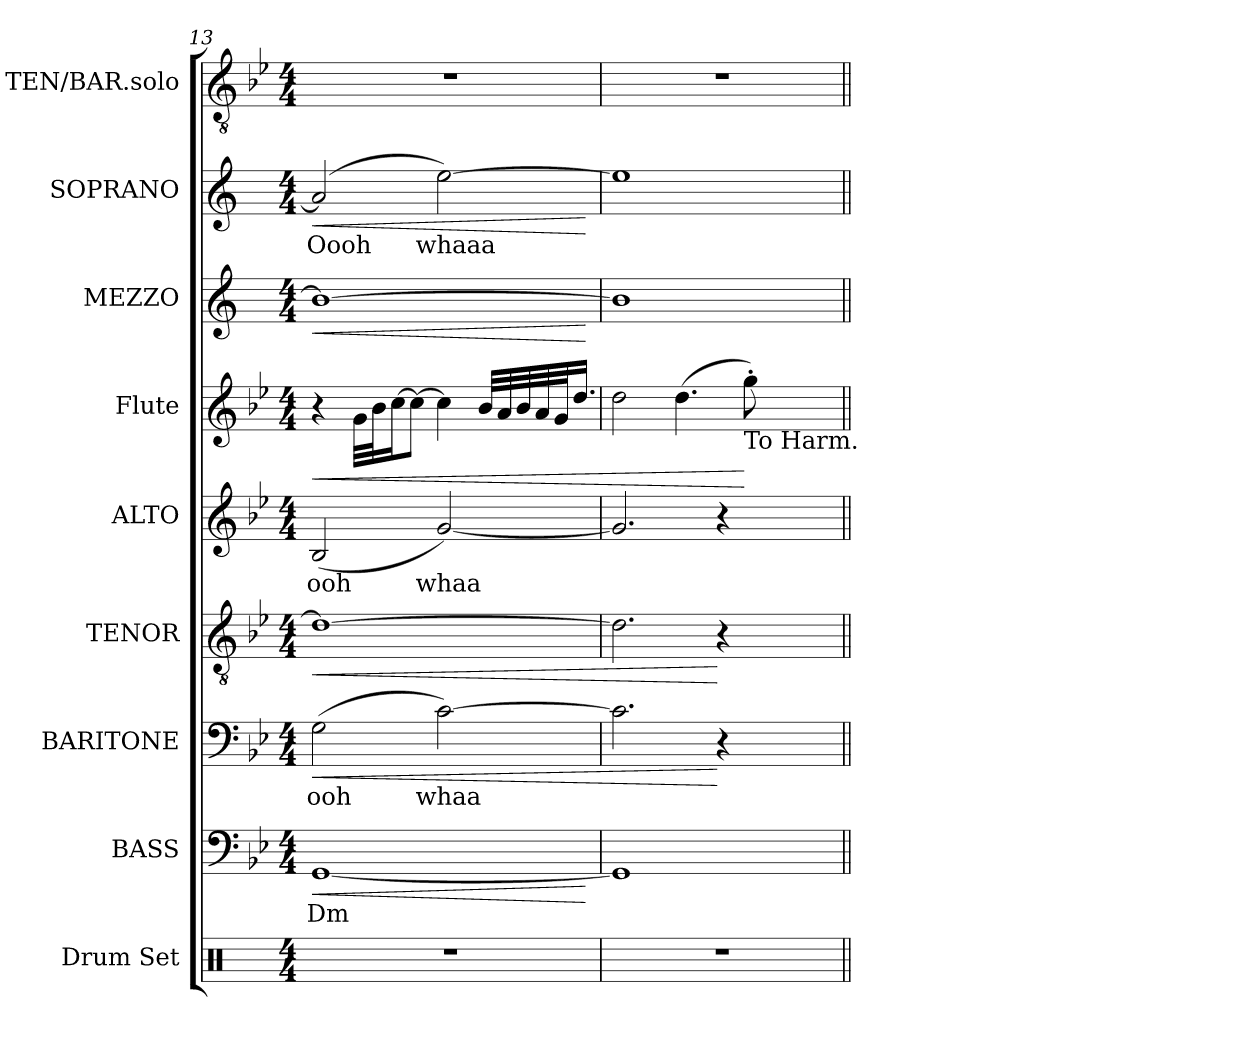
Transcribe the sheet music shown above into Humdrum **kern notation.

**kern	**kern	**text	**dynam	**kern	**text	**dynam	**kern	**dynam	**kern	**text	**kern	**dynam	**kern	**dynam	**kern	**text	**dynam	**kern
*part9	*part8	*part8	*part8	*part7	*part7	*part7	*part6	*part6	*part5	*part5	*part4	*part4	*part3	*part3	*part2	*part2	*part2	*part1
*staff9	*staff8	*staff8	*staff8	*staff7	*staff7	*staff7	*staff6	*staff6	*staff5	*staff5	*staff4	*staff4	*staff3	*staff3	*staff2	*staff2	*staff2	*staff1
*I"Drum Set	*I"BASS	*	*	*I"BARITONE	*	*	*I"TENOR	*	*I"ALTO	*	*I"Flute	*	*I"MEZZO	*	*I"SOPRANO	*	*	*I"TEN/BAR.solo
*I'Dr.	*I'B.	*	*	*I'Bar.	*	*	*I'T.	*	*I'A.	*	*I'Fl.	*	*	*	*I'S.	*	*	*I'T.
*clefX	*clefF4	*	*	*clefF4	*	*	*clefGv2	*	*clefG2	*	*clefG2	*	*clefG2	*	*clefG2	*	*	*clefGv2
*	*	*	*	*	*	*	*	*	*	*	*	*	*ITrd1c2	*	*ITrd1c2	*	*	*
*k[]	*k[b-e-]	*	*	*k[b-e-]	*	*	*k[b-e-]	*	*k[b-e-]	*	*k[b-e-]	*	*k[b-e-]	*	*k[b-e-]	*	*	*k[b-e-]
*M4/4	*M4/4	*	*	*M4/4	*	*	*M4/4	*	*M4/4	*	*M4/4	*	*M4/4	*	*M4/4	*	*	*M4/4
*MM100	*MM100	*	*	*MM100	*	*	*MM100	*	*MM100	*	*MM100	*	*MM100	*	*MM100	*	*	*MM100
=13	=13	=13	=13	=13	=13	=13	=13	=13	=13	=13	=13	=13	=13	=13	=13	=13	=13	=13
!	!	!LO:LY:b	!LO:HP:b	!	!LO:LY:b	!LO:HP:b	!	!LO:HP:b	!	!LO:LY:b	!	!LO:HP:b	!	!LO:HP:b	!	!LO:LY:b	!LO:HP:b	!
1r	[1GG	Dm	<	(>2G\	ooh	<	1d_	<	(<2B-/	ooh	4r	<	1a_	<	(>2g/]	Oooh	<	1r
.	.	.	.	.	.	.	.	.	.	.	32g\LLL	.	.	.	.	.	.	.
.	.	.	.	.	.	.	.	.	.	.	32b-\J	.	.	.	.	.	.	.
.	.	.	.	.	.	.	.	.	.	.	[16cc\J	.	.	.	.	.	.	.
.	.	.	.	.	.	.	.	.	.	.	8cc\J_	.	.	.	.	.	.	.
!	!	!	!	!	!LO:LY:b	!	!	!	!	!LO:LY:b	!	!	!	!	!	!LO:LY:b	!	!
.	.	.	.	[2c\)	whaa	.	.	.	[2g/)	whaa	4cc\]	.	.	.	[2dd\)	whaaa	.	.
.	.	.	.	.	.	.	.	.	.	.	32b-/LLL	.	.	.	.	.	.	.
.	.	.	.	.	.	.	.	.	.	.	32a/	.	.	.	.	.	.	.
.	.	.	.	.	.	.	.	.	.	.	32b-/	.	.	.	.	.	.	.
.	.	.	.	.	.	.	.	.	.	.	32a/	.	.	.	.	.	.	.
.	.	.	.	.	.	.	.	.	.	.	32g/J	.	.	.	.	.	.	.
.	.	.	.	.	.	.	.	.	.	.	16.dd/JJ	.	.	.	.	.	.	.
.	.	.	[	.	.	.	.	.	.	.	.	.	.	[	.	.	[	.
=14	=14	=14	=14	=14	=14	=14	=14	=14	=14	=14	=14	=14	=14	=14	=14	=14	=14	=14
*	*	*	*	*	*	*	*	*	*	*	*	*	*	*	*	*	*	*MM115
1r	1GG]	.	.	2.c\]	.	.	2.d\]	.	2.g/]	.	2dd\	.	1a]	.	1dd]	.	.	1r
.	.	.	.	.	.	.	.	.	.	.	(>4.dd\	.	.	.	.	.	.	.
.	.	.	.	4r	.	[	4r	[	4r	.	.	.	.	.	.	.	.	.
!	!	!	!	!	!	!	!	!	!	!	!LO:TX:b:t=To Harm.	!	!	!	!	!	!	!
.	.	.	.	.	.	.	.	.	.	.	8gg'\)	[	.	.	.	.	.	.
=||	=||	=||	=||	=||	=||	=||	=||	=||	=||	=||	=||	=||	=||	=||	=||	=||	=||	=||
*-	*-	*-	*-	*-	*-	*-	*-	*-	*-	*-	*-	*-	*-	*-	*-	*-	*-	*-
